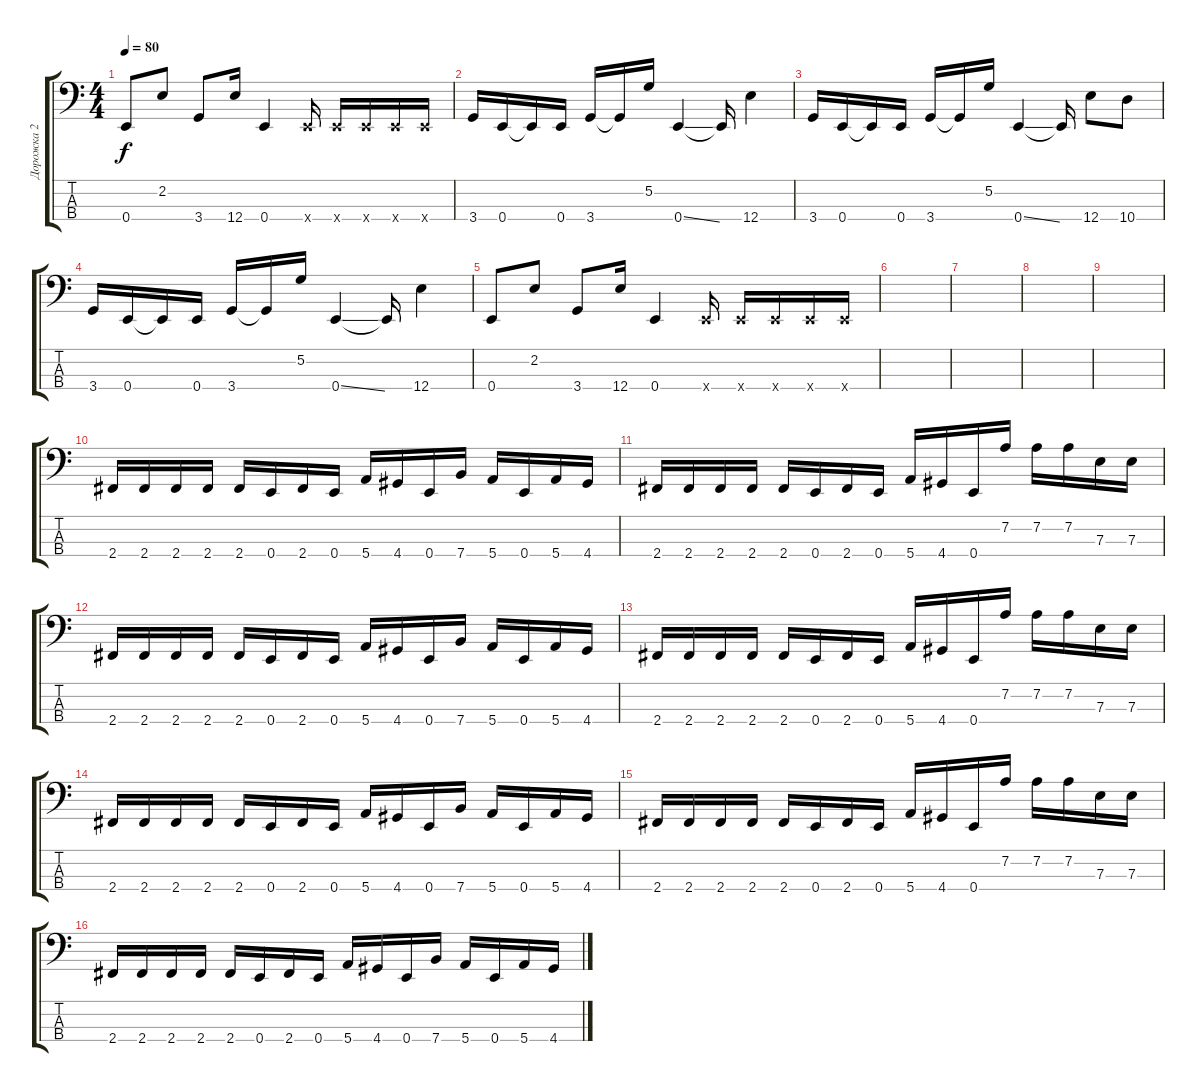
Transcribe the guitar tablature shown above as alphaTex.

\track ("Дорожка 2" "Дорожка 2") {instrument electricbassfinger}
\staff {score tabs}
\tuning (G2 D2 A1 E1) {hide}
\ts (4 4)
\tempo 80
\clef f4
\ks c
0.4.8{dy f} 2.2.8 3.4.8 12.4.16 0.4.4 0.4{x}.16 0.4{x}.16 0.4{x}.16 0.4{x}.16 0.4{x}.16 |
3.4.16 0.4.16 0.4{t}.16 0.4.16 3.4.16 3.4{t}.16 5.2.16 0.4{ss}.4 0.4{t}.16 12.4.4 |
3.4.16 0.4.16 0.4{t}.16 0.4.16 3.4.16 3.4{t}.16 5.2.16 0.4{ss}.4 0.4{t}.16 12.4.8 10.4.8 |
3.4.16 0.4.16 0.4{t}.16 0.4.16 3.4.16 3.4{t}.16 5.2.16 0.4{ss}.4 0.4{t}.16 12.4.4 |
0.4.8 2.2.8 3.4.8 12.4.16 0.4.4 0.4{x}.16 0.4{x}.16 0.4{x}.16 0.4{x}.16 0.4{x}.16 |
|
|
|
|
2.4.16 2.4.16 2.4.16 2.4.16 2.4.16 0.4.16 2.4.16 0.4.16 5.4.16 4.4.16 0.4.16 7.4.16 5.4.16 0.4.16 5.4.16 4.4.16 |
2.4.16 2.4.16 2.4.16 2.4.16 2.4.16 0.4.16 2.4.16 0.4.16 5.4.16 4.4.16 0.4.16 7.2.16 7.2.16 7.2.16 7.3.16 7.3.16 |
2.4.16 2.4.16 2.4.16 2.4.16 2.4.16 0.4.16 2.4.16 0.4.16 5.4.16 4.4.16 0.4.16 7.4.16 5.4.16 0.4.16 5.4.16 4.4.16 |
2.4.16 2.4.16 2.4.16 2.4.16 2.4.16 0.4.16 2.4.16 0.4.16 5.4.16 4.4.16 0.4.16 7.2.16 7.2.16 7.2.16 7.3.16 7.3.16 |
2.4.16 2.4.16 2.4.16 2.4.16 2.4.16 0.4.16 2.4.16 0.4.16 5.4.16 4.4.16 0.4.16 7.4.16 5.4.16 0.4.16 5.4.16 4.4.16 |
2.4.16 2.4.16 2.4.16 2.4.16 2.4.16 0.4.16 2.4.16 0.4.16 5.4.16 4.4.16 0.4.16 7.2.16 7.2.16 7.2.16 7.3.16 7.3.16 |
2.4.16 2.4.16 2.4.16 2.4.16 2.4.16 0.4.16 2.4.16 0.4.16 5.4.16 4.4.16 0.4.16 7.4.16 5.4.16 0.4.16 5.4.16 4.4.16
